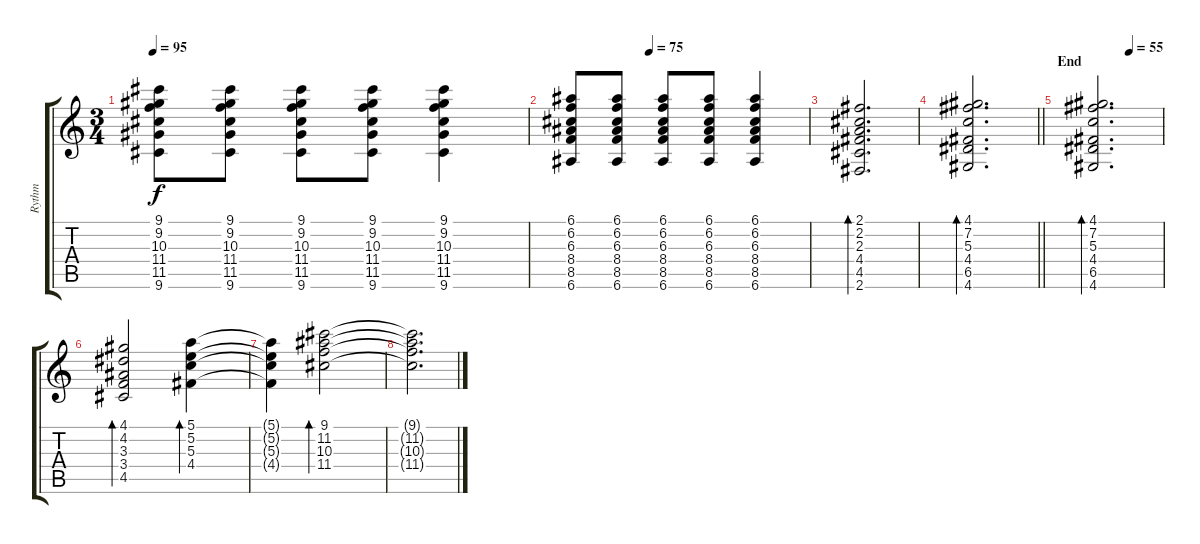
\track ("Rythm" "Rythm") {instrument acousticguitarnylon}
\staff {score tabs}
\tuning (E4 B3 G3 D3 A2 E2) {hide}
\ts (3 4)
\tempo 95
\clef g2
\ks c
(9.1 9.2 10.3 11.4 11.5 9.6).8{dy f} (9.1 9.2 10.3 11.4 11.5 9.6).8 (9.1 9.2 10.3 11.4 11.5 9.6).8 (9.1 9.2 10.3 11.4 11.5 9.6).8 (9.1 9.2 10.3 11.4 11.5 9.6).4 |
\tempo (75 0.3333333333333333)
(6.1 6.2 6.3 8.4 8.5 6.6).8 (6.1 6.2 6.3 8.4 8.5 6.6).8 (6.1 6.2 6.3 8.4 8.5 6.6).8 (6.1 6.2 6.3 8.4 8.5 6.6).8 (6.1 6.2 6.3 8.4 8.5 6.6).4 |
(2.1 2.2 2.3 4.4 4.5 2.6).2{d bd 120} |
\barLineRight lightlight
(4.1 7.2 5.3 4.4 6.5 4.6).2{d bd 120} |
\section ("" "End")
\tempo (55 0.5)
(4.1 7.2 5.3 4.4 6.5 4.6).2{d bd 120 volume 0} |
(4.1 4.2 3.3 3.4 4.5).2{bd 240} (5.1 5.2 5.3 4.4).4{bd 240} |
(5.1{t} 5.2{t} 5.3{t} 4.4{t}).4 (9.1 11.2 10.3 11.4).2{bd 480} |
(9.1{t} 11.2{t} 10.3{t} 11.4{t}).2{d}
